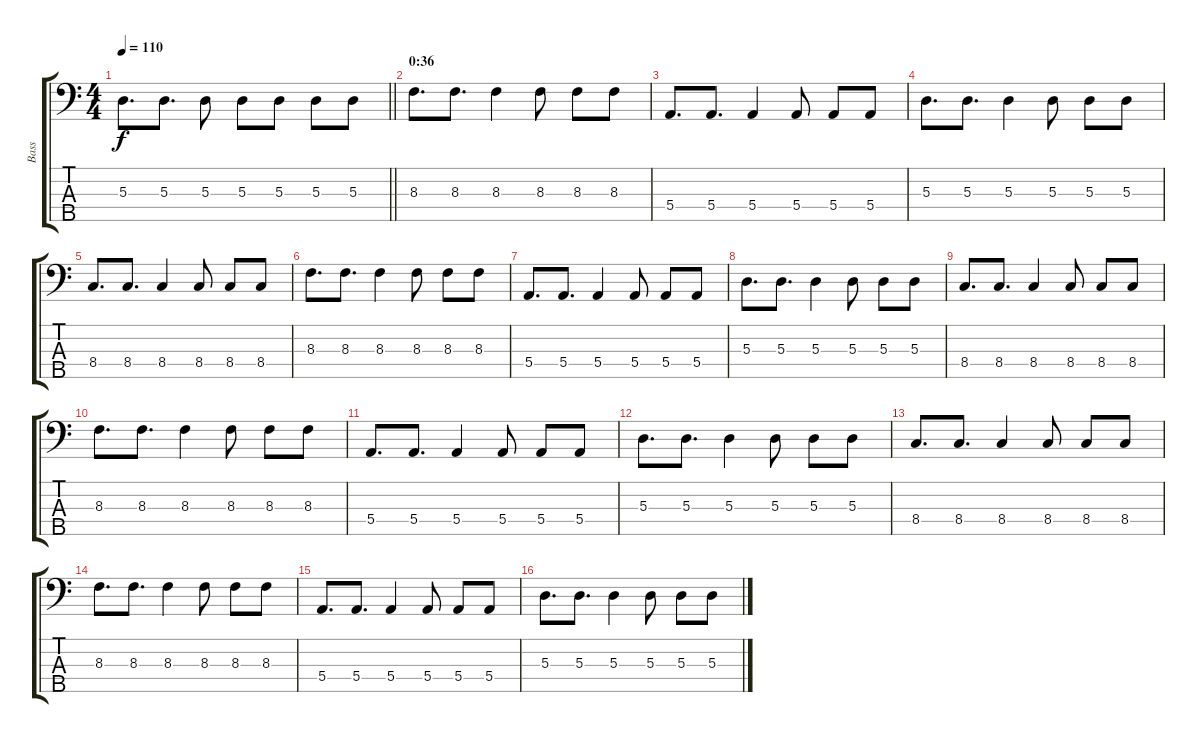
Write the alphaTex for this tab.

\track ("Bass" "Bass") {instrument electricbassfinger}
\staff {score tabs}
\tuning (G2 D2 A1 E1 B0) {hide}
\ts (4 4)
\tempo 110
\clef f4
\barLineRight lightlight
\ks c
5.3.8{d dy f} 5.3.8{d} 5.3.8 5.3.8 5.3.8 5.3.8 5.3.8 |
\section ("" "0:36")
8.3.8{d} 8.3.8{d} 8.3.4 8.3.8 8.3.8 8.3.8 |
5.4.8{d} 5.4.8{d} 5.4.4 5.4.8 5.4.8 5.4.8 |
5.3.8{d} 5.3.8{d} 5.3.4 5.3.8 5.3.8 5.3.8 |
8.4.8{d} 8.4.8{d} 8.4.4 8.4.8 8.4.8 8.4.8 |
8.3.8{d} 8.3.8{d} 8.3.4 8.3.8 8.3.8 8.3.8 |
5.4.8{d} 5.4.8{d} 5.4.4 5.4.8 5.4.8 5.4.8 |
5.3.8{d} 5.3.8{d} 5.3.4 5.3.8 5.3.8 5.3.8 |
8.4.8{d} 8.4.8{d} 8.4.4 8.4.8 8.4.8 8.4.8 |
8.3.8{d} 8.3.8{d} 8.3.4 8.3.8 8.3.8 8.3.8 |
5.4.8{d} 5.4.8{d} 5.4.4 5.4.8 5.4.8 5.4.8 |
5.3.8{d} 5.3.8{d} 5.3.4 5.3.8 5.3.8 5.3.8 |
8.4.8{d} 8.4.8{d} 8.4.4 8.4.8 8.4.8 8.4.8 |
8.3.8{d} 8.3.8{d} 8.3.4 8.3.8 8.3.8 8.3.8 |
5.4.8{d} 5.4.8{d} 5.4.4 5.4.8 5.4.8 5.4.8 |
5.3.8{d} 5.3.8{d} 5.3.4 5.3.8 5.3.8 5.3.8
